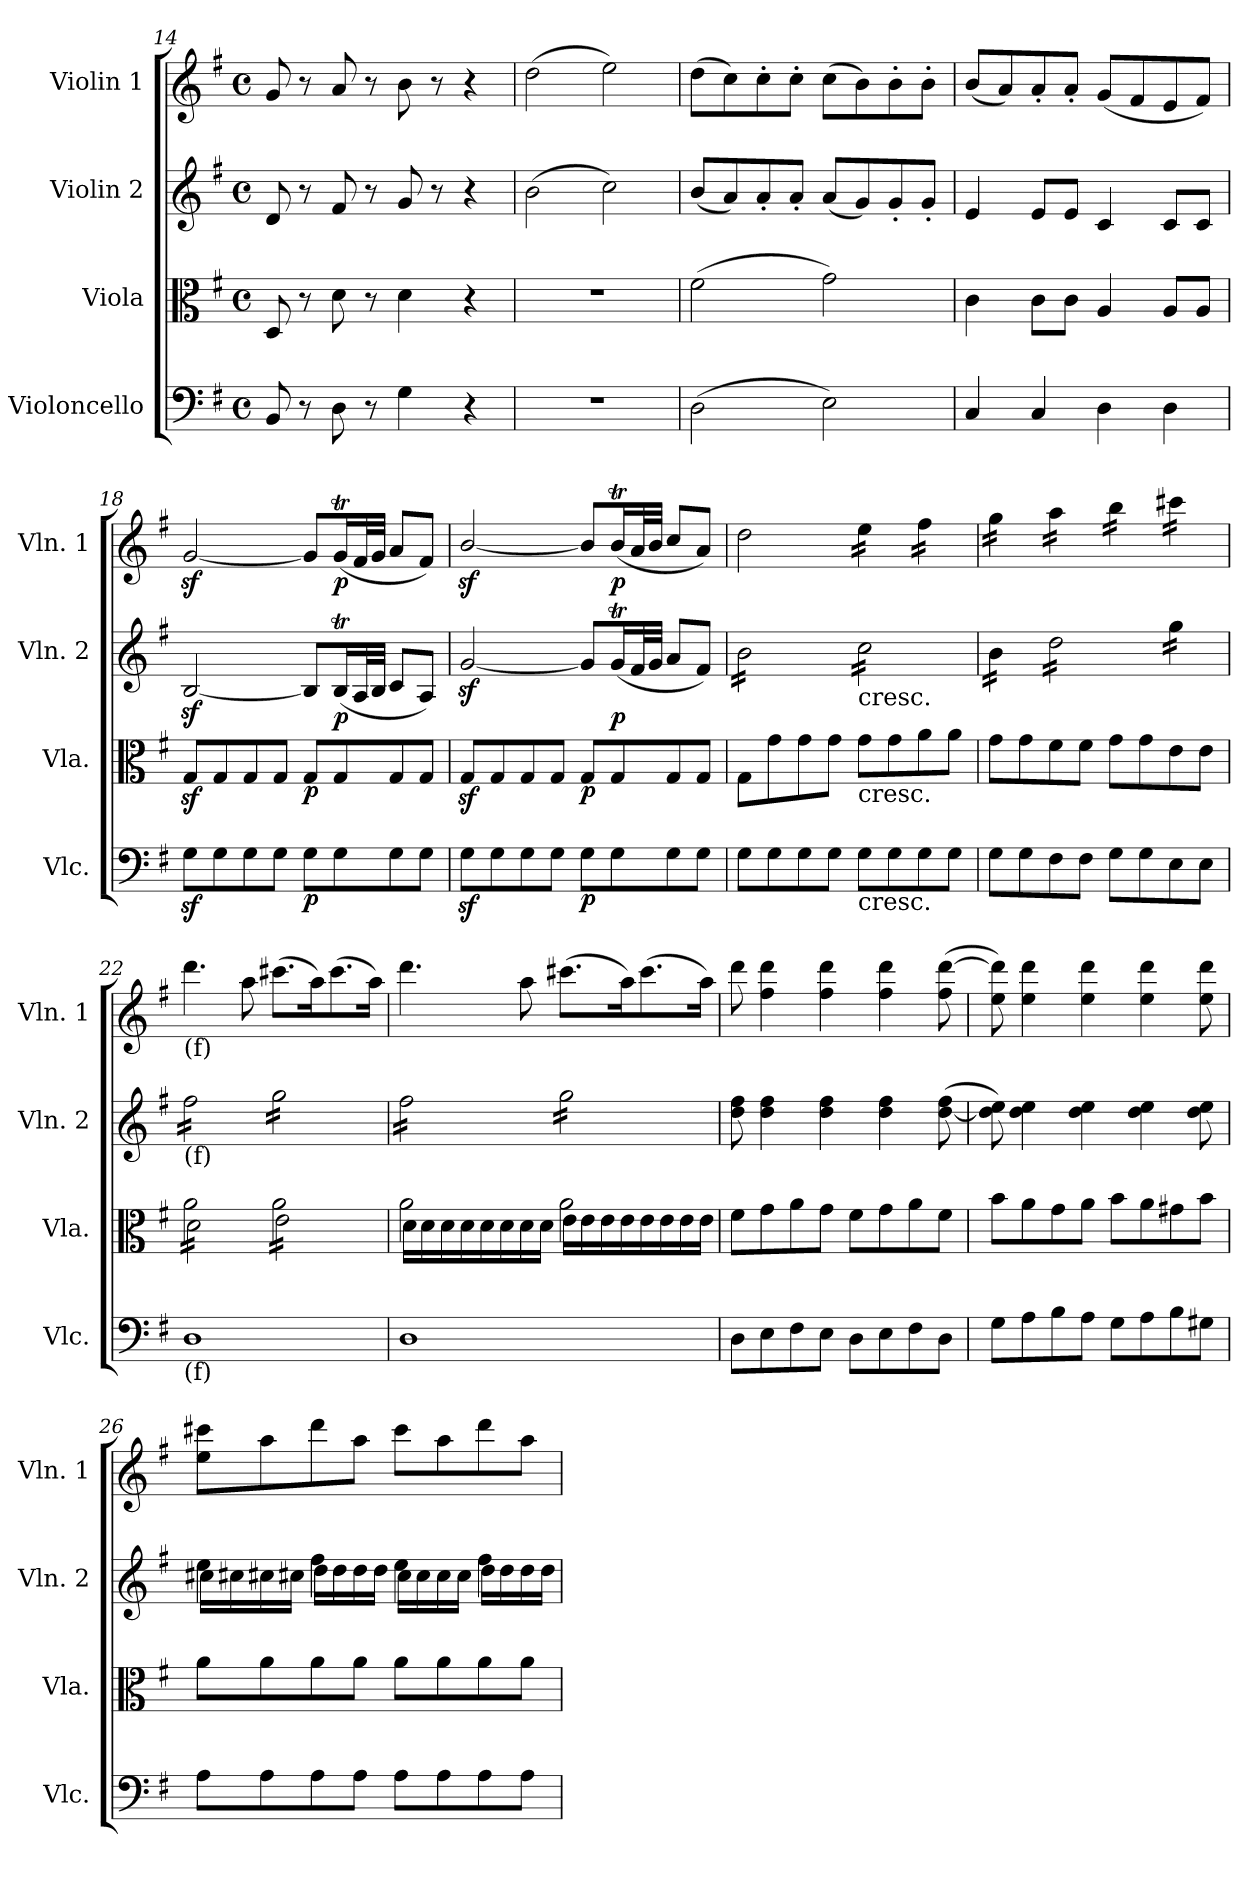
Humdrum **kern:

**kern	**dynam	**kern	**dynam	**kern	**dynam	**kern	**dynam
*part4	*part4	*part3	*part3	*part2	*part2	*part1	*part1
*staff4	*staff4	*staff3	*staff3	*staff2	*staff2	*staff1	*staff1
*I"Violoncello	*	*I"Viola	*	*I"Violin 2	*	*I"Violin 1	*
*I'Vlc.	*	*I'Vla.	*	*I'Vln. 2	*	*I'Vln. 1	*
*clefF4	*	*clefC3	*	*clefG2	*	*clefG2	*
*k[f#]	*	*k[f#]	*	*k[f#]	*	*k[f#]	*
*G:	*	*G:	*	*G:	*	*G:	*
*M4/4	*	*M4/4	*	*M4/4	*	*M4/4	*
*met(c)	*	*met(c)	*	*met(c)	*	*met(c)	*
=14	=14	=14	=14	=14	=14	=14	=14
8BB/	.	8D/	.	8d/	.	8g/	.
8r	.	8r	.	8r	.	8r	.
8D\	.	8d\	.	8f#/	.	8a/	.
8r	.	8r	.	8r	.	8r	.
4G\	.	4d\	.	8g/	.	8b\	.
.	.	.	.	8r	.	8r	.
4r	.	4r	.	4r	.	4r	.
=15	=15	=15	=15	=15	=15	=15	=15
1r	.	1r	.	(2b\	.	(2dd\	.
.	.	.	.	2cc\)	.	2ee\)	.
!!LO:LB:g=z
=16	=16	=16	=16	=16	=16	=16	=16
(2D\	.	(2f#\	.	(8b/L	.	(8dd\L	.
.	.	.	.	8a/)	.	8cc\)	.
.	.	.	.	8a'/	.	8cc'\	.
.	.	.	.	8a'/J	.	8cc'\J	.
2E\)	.	2g\)	.	(8a/L	.	(8cc\L	.
.	.	.	.	8g/)	.	8b\)	.
.	.	.	.	8g'/	.	8b'\	.
.	.	.	.	8g'/J	.	8b'\J	.
=17	=17	=17	=17	=17	=17	=17	=17
4C/	.	4c\	.	4e/	.	(8b/L	.
.	.	.	.	.	.	8a/)	.
4C/	.	8c\L	.	8e/L	.	8a'/	.
.	.	8c\J	.	8e/J	.	8a'/J	.
4D\	.	4A/	.	4c/	.	(8g/L	.
.	.	.	.	.	.	8f#/	.
4D\	.	8A/L	.	8c/L	.	8e/	.
.	.	8A/J	.	8c/J	.	8f#/J)	.
=18	=18	=18	=18	=18	=18	=18	=18
8Gz<\L	.	8Gz</L	.	[2Bz</	.	[2gz</	.
8G\	.	8G/	.	.	.	.	.
8G\	.	8G/	.	.	.	.	.
8G\J	.	8G/J	.	.	.	.	.
!	!LO:DY:b	!	!LO:DY:b	!	!	!	!
8G\L	p	8G/L	p	8B/L]	.	8g/L]	.
!	!	!	!	!	!LO:DY:b	!	!LO:DY:b
8G\	.	8G/	.	(16Bt/L	p	(16gT/L	p
.	.	.	.	32A/L	.	32f#/L	.
.	.	.	.	32B/JJJ	.	32g/JJJ	.
8G\	.	8G/	.	8c/L	.	8a/L	.
8G\J	.	8G/J	.	8A/J)	.	8f#/J)	.
=19	=19	=19	=19	=19	=19	=19	=19
8Gz<\L	.	8Gz</L	.	[2gz</	.	[2bz</	.
8G\	.	8G/	.	.	.	.	.
8G\	.	8G/	.	.	.	.	.
8G\J	.	8G/J	.	.	.	.	.
!	!LO:DY:b	!	!LO:DY:b	!	!	!	!
8G\L	p	8G/L	p	8g/L]	.	8b/L]	.
!	!	!	!	!	!LO:DY:b	!	!LO:DY:b
8G\	.	8G/	.	(16gT/L	p	(16bt/L	p
.	.	.	.	32f#/L	.	32a/L	.
.	.	.	.	32g/JJJ	.	32b/JJJ	.
8G\	.	8G/	.	8a/L	.	8cc/L	.
8G\J	.	8G/J	.	8f#/J)	.	8a/J)	.
!!LO:LB:g=z
=20	=20	=20	=20	=20	=20	=20	=20
*	*	*	*	*tremolo	*	*	*
8G\L	.	8G\L	.	16b\LL	.	2dd\	.
.	.	.	.	16b\	.	.	.
8G\	.	8g\	.	16b\	.	.	.
.	.	.	.	16b\	.	.	.
8G\	.	8g\	.	16b\	.	.	.
.	.	.	.	16b\	.	.	.
8G\J	.	8g\J	.	16b\	.	.	.
.	.	.	.	16b\JJ	.	.	.
!	!	!	!	!	!	!LO:TX:b:t=cresc.	!
!	!	!	!	!LO:TX:b:t=cresc.	!	!	!
!	!	!LO:TX:b:t=cresc.	!	!	!	!	!
!LO:TX:b:t=cresc.	!	!	!	!	!	!	!
*	*	*	*	*	*	*tremolo	*
8G\L	.	8g\L	.	16cc\LL	.	16ee\LL	.
.	.	.	.	16cc\	.	16ee\	.
8G\	.	8g\	.	16cc\	.	16ee\	.
.	.	.	.	16cc\	.	16ee\JJ	.
8G\	.	8a\	.	16cc\	.	16ff#\LL	.
.	.	.	.	16cc\	.	16ff#\	.
8G\J	.	8a\J	.	16cc\	.	16ff#\	.
.	.	.	.	16cc\JJ	.	16ff#\JJ	.
=21	=21	=21	=21	=21	=21	=21	=21
8G\L	.	8g\L	.	16b\LL	.	16gg\LL	.
.	.	.	.	16b\	.	16gg\	.
8G\	.	8g\	.	16b\	.	16gg\	.
.	.	.	.	16b\JJ	.	16gg\JJ	.
8F#\	.	8f#\	.	16dd\LL	.	16aa\LL	.
.	.	.	.	16dd\	.	16aa\	.
8F#\J	.	8f#\J	.	16dd\	.	16aa\	.
.	.	.	.	16dd\	.	16aa\JJ	.
8G\L	.	8g\L	.	16dd\	.	16bb\LL	.
.	.	.	.	16dd\	.	16bb\	.
8G\	.	8g\	.	16dd\	.	16bb\	.
.	.	.	.	16dd\JJ	.	16bb\JJ	.
8E\	.	8e\	.	16gg\LL	.	16ccc#X\LL	.
.	.	.	.	16gg\	.	16ccc#X\	.
8E\J	.	8e\J	.	16gg\	.	16ccc#X\	.
.	.	.	.	16gg\JJ	.	16ccc#X\JJ	.
*	*	*	*	*	*	*Xtremolo	*
=22	=22	=22	=22	=22	=22	=22	=22
*	*	*^	*	*	*	*	*
!	!	!	!	!	!	!	!LO:TX:b:t=(f)	!
!	!	!	!	!	!LO:TX:b:t=(f)	!	!	!
!	!	!LO:TX:b:t=(f)	!	!	!	!	!	!
!LO:TX:b:t=(f)	!	!	!	!	!	!	!	!
*	*	*tremolo	*	*	*	*	*	*
1D	.	2a\	16d\LL	.	16ff#\LL	.	4.ddd\	.
.	.	.	16d\	.	16ff#\	.	.	.
.	.	.	16d\	.	16ff#\	.	.	.
.	.	.	16d\	.	16ff#\	.	.	.
.	.	.	16d\	.	16ff#\	.	.	.
.	.	.	16d\	.	16ff#\	.	.	.
.	.	.	16d\	.	16ff#\	.	8aa\	.
.	.	.	16d\JJ	.	16ff#\JJ	.	.	.
.	.	2a\	16e\LL	.	16gg\LL	.	(8.ccc#X\L	.
.	.	.	16e\	.	16gg\	.	.	.
.	.	.	16e\	.	16gg\	.	.	.
.	.	.	16e\	.	16gg\	.	16aa\K)	.
.	.	.	16e\	.	16gg\	.	(8.ccc#\	.
.	.	.	16e\	.	16gg\	.	.	.
.	.	.	16e\	.	16gg\	.	.	.
.	.	.	16e\JJ	.	16gg\JJ	.	16aa\Jk)	.
=23	=23	=23	=23	=23	=23	=23	=23	=23
1D	.	2a\	16d\LL	.	16ff#\LL	.	4.ddd\	.
.	.	.	16d\	.	16ff#\	.	.	.
.	.	.	16d\	.	16ff#\	.	.	.
.	.	.	16d\	.	16ff#\	.	.	.
.	.	.	16d\	.	16ff#\	.	.	.
.	.	.	16d\	.	16ff#\	.	.	.
.	.	.	16d\	.	16ff#\	.	8aa\	.
.	.	.	16d\JJ	.	16ff#\JJ	.	.	.
.	.	2a\	16e\LL	.	16gg\LL	.	(8.ccc#X\L	.
.	.	.	16e\	.	16gg\	.	.	.
.	.	.	16e\	.	16gg\	.	.	.
.	.	.	16e\	.	16gg\	.	16aa\K)	.
.	.	.	16e\	.	16gg\	.	(8.ccc#\	.
.	.	.	16e\	.	16gg\	.	.	.
.	.	.	16e\	.	16gg\	.	.	.
.	.	.	16e\JJ	.	16gg\JJ	.	16aa\Jk)	.
*	*	*	*	*	*Xtremolo	*	*	*
*	*	*Xtremolo	*	*	*	*	*	*
*	*	*v	*v	*	*	*	*	*
!!LO:PB:g=z
=24	=24	=24	=24	=24	=24	=24	=24
8D\L	.	8f#\L	.	8dd\ 8ff#\	.	8ddd\	.
8E\	.	8g\	.	4dd\ 4ff#\	.	4ff#\ 4ddd\	.
8F#\	.	8a\	.	.	.	.	.
8E\J	.	8g\J	.	4dd\ 4ff#\	.	4ff#\ 4ddd\	.
8D\L	.	8f#\L	.	.	.	.	.
8E\	.	8g\	.	4dd\ 4ff#\	.	4ff#\ 4ddd\	.
8F#\	.	8a\	.	.	.	.	.
8D\J	.	8f#\J	.	([8dd\ 8ff#\	.	(8ff#\ [8ddd\	.
=25	=25	=25	=25	=25	=25	=25	=25
8G\L	.	8b\L	.	8dd\] 8ee\)	.	8ee\ 8ddd\])	.
8A\	.	8a\	.	4dd\ 4ee\	.	4ee\ 4ddd\	.
8B\	.	8g\	.	.	.	.	.
8A\J	.	8a\J	.	4dd\ 4ee\	.	4ee\ 4ddd\	.
8G\L	.	8b\L	.	.	.	.	.
8A\	.	8a\	.	4dd\ 4ee\	.	4ee\ 4ddd\	.
8B\	.	8g#X\	.	.	.	.	.
8G#X\J	.	8b\J	.	8dd\ 8ee\	.	8ee\ 8ddd\	.
=26	=26	=26	=26	=26	=26	=26	=26
*	*	*	*	*^	*	*	*
*	*	*	*	*tremolo	*	*	*	*
8A\L	.	8a\L	.	4ee\	16cc#X\LL	.	8ee\ 8ccc#X\L	.
.	.	.	.	.	16cc#X\	.	.	.
8A\	.	8a\	.	.	16cc#X\	.	8aa\	.
.	.	.	.	.	16cc#X\JJ	.	.	.
8A\	.	8a\	.	4ff#\	16dd\LL	.	8ddd\	.
.	.	.	.	.	16dd\	.	.	.
8A\J	.	8a\J	.	.	16dd\	.	8aa\J	.
.	.	.	.	.	16dd\JJ	.	.	.
8A\L	.	8a\L	.	4ee\	16cc#\LL	.	8ccc#\L	.
.	.	.	.	.	16cc#\	.	.	.
8A\	.	8a\	.	.	16cc#\	.	8aa\	.
.	.	.	.	.	16cc#\JJ	.	.	.
8A\	.	8a\	.	4ff#\	16dd\LL	.	8ddd\	.
.	.	.	.	.	16dd\	.	.	.
8A\J	.	8a\J	.	.	16dd\	.	8aa\J	.
.	.	.	.	.	16dd\JJ	.	.	.
*	*	*	*	*Xtremolo	*	*	*	*
*	*	*	*	*v	*v	*	*	*
=	=	=	=	=	=	=	=
*-	*-	*-	*-	*-	*-	*-	*-
